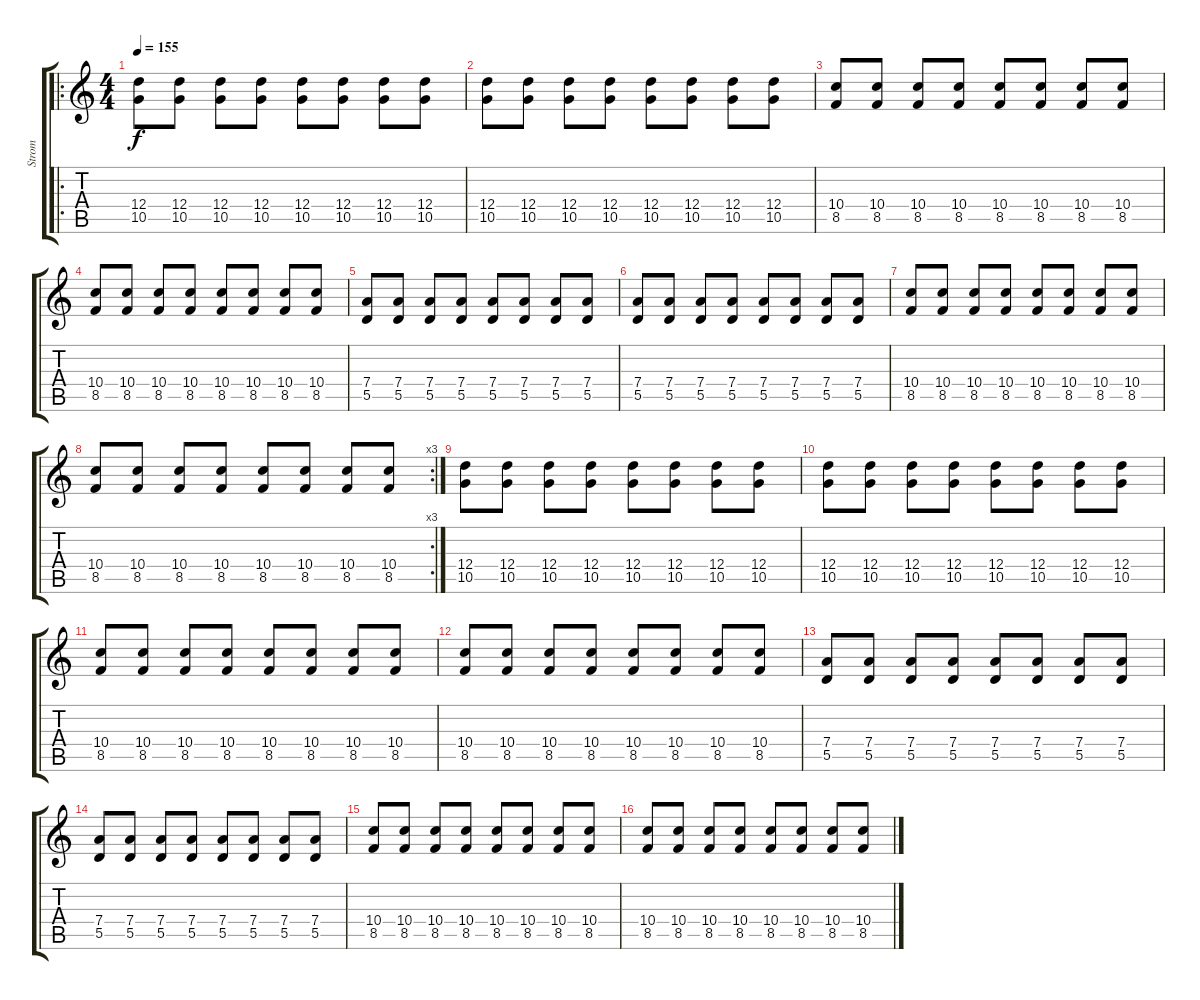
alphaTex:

\track ("Strom" "Strom") {instrument overdrivenguitar}
\staff {score tabs}
\tuning (E4 B3 G3 D3 A2 E2) {hide}
\ro
\ts (4 4)
\tempo 155
\clef g2
\ks c
(12.4 10.5).8{dy f} (12.4 10.5).8 (12.4 10.5).8 (12.4 10.5).8 (12.4 10.5).8 (12.4 10.5).8 (12.4 10.5).8 (12.4 10.5).8 |
(12.4 10.5).8 (12.4 10.5).8 (12.4 10.5).8 (12.4 10.5).8 (12.4 10.5).8 (12.4 10.5).8 (12.4 10.5).8 (12.4 10.5).8 |
(10.4 8.5).8 (10.4 8.5).8 (10.4 8.5).8 (10.4 8.5).8 (10.4 8.5).8 (10.4 8.5).8 (10.4 8.5).8 (10.4 8.5).8 |
(10.4 8.5).8 (10.4 8.5).8 (10.4 8.5).8 (10.4 8.5).8 (10.4 8.5).8 (10.4 8.5).8 (10.4 8.5).8 (10.4 8.5).8 |
(7.4 5.5).8 (7.4 5.5).8 (7.4 5.5).8 (7.4 5.5).8 (7.4 5.5).8 (7.4 5.5).8 (7.4 5.5).8 (7.4 5.5).8 |
(7.4 5.5).8 (7.4 5.5).8 (7.4 5.5).8 (7.4 5.5).8 (7.4 5.5).8 (7.4 5.5).8 (7.4 5.5).8 (7.4 5.5).8 |
(10.4 8.5).8 (10.4 8.5).8 (10.4 8.5).8 (10.4 8.5).8 (10.4 8.5).8 (10.4 8.5).8 (10.4 8.5).8 (10.4 8.5).8 |
\rc 3
(10.4 8.5).8 (10.4 8.5).8 (10.4 8.5).8 (10.4 8.5).8 (10.4 8.5).8 (10.4 8.5).8 (10.4 8.5).8 (10.4 8.5).8 |
(12.4 10.5).8 (12.4 10.5).8 (12.4 10.5).8 (12.4 10.5).8 (12.4 10.5).8 (12.4 10.5).8 (12.4 10.5).8 (12.4 10.5).8 |
(12.4 10.5).8 (12.4 10.5).8 (12.4 10.5).8 (12.4 10.5).8 (12.4 10.5).8 (12.4 10.5).8 (12.4 10.5).8 (12.4 10.5).8 |
(10.4 8.5).8 (10.4 8.5).8 (10.4 8.5).8 (10.4 8.5).8 (10.4 8.5).8 (10.4 8.5).8 (10.4 8.5).8 (10.4 8.5).8 |
(10.4 8.5).8 (10.4 8.5).8 (10.4 8.5).8 (10.4 8.5).8 (10.4 8.5).8 (10.4 8.5).8 (10.4 8.5).8 (10.4 8.5).8 |
(7.4 5.5).8 (7.4 5.5).8 (7.4 5.5).8 (7.4 5.5).8 (7.4 5.5).8 (7.4 5.5).8 (7.4 5.5).8 (7.4 5.5).8 |
(7.4 5.5).8 (7.4 5.5).8 (7.4 5.5).8 (7.4 5.5).8 (7.4 5.5).8 (7.4 5.5).8 (7.4 5.5).8 (7.4 5.5).8 |
(10.4 8.5).8 (10.4 8.5).8 (10.4 8.5).8 (10.4 8.5).8 (10.4 8.5).8 (10.4 8.5).8 (10.4 8.5).8 (10.4 8.5).8 |
(10.4 8.5).8 (10.4 8.5).8 (10.4 8.5).8 (10.4 8.5).8 (10.4 8.5).8 (10.4 8.5).8 (10.4 8.5).8 (10.4 8.5).8
